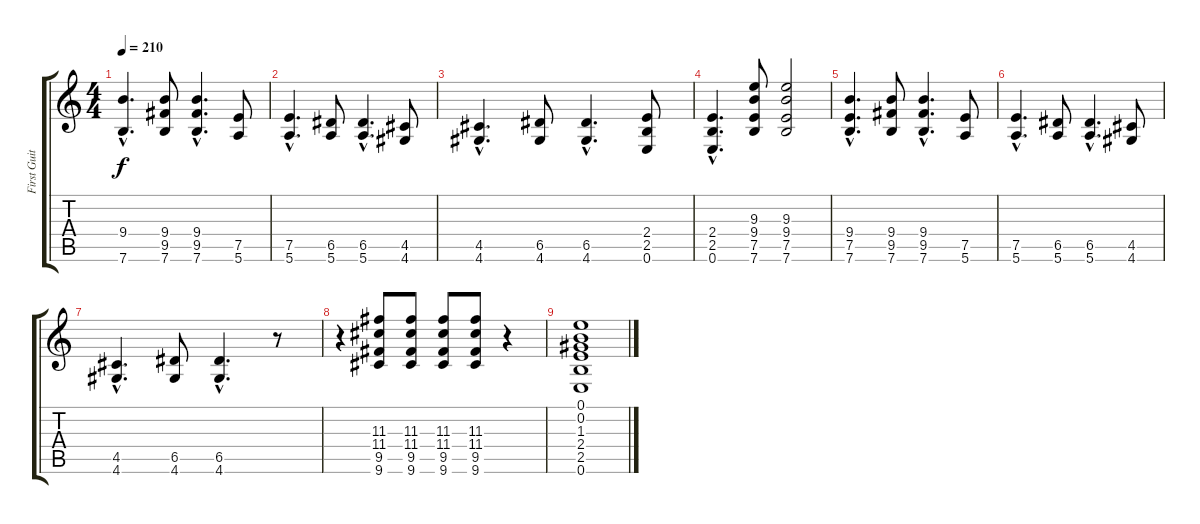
\track ("First Guitar" "First Guit") {instrument distortionguitar}
\staff {score tabs}
\tuning (E4 B3 G3 D3 A2 E2) {hide}
\ts (4 4)
\tempo 210
\clef g2
\ks c
(9.4{hac} 7.6{hac}).4{d dy f} (9.4 9.5 7.6).8 (9.4{hac} 9.5{hac} 7.6{hac}).4{d} (7.5 5.6).8 |
(7.5{hac} 5.6{hac}).4{d} (6.5 5.6).8 (6.5{hac} 5.6{hac}).4{d} (4.5 4.6).8 |
(4.5{hac} 4.6{hac}).4{d} (6.5 4.6).8 (6.5{hac} 4.6{hac}).4{d} (2.4 2.5 0.6).8 |
(2.4{hac} 2.5{hac} 0.6{hac}).4{d} (9.3 9.4 7.5 7.6).8 (9.3 9.4 7.5 7.6).2 |
(9.4{hac} 7.5{hac} 7.6{hac}).4{d} (9.4 9.5 7.6).8 (9.4{hac} 9.5{hac} 7.6{hac}).4{d} (7.5 5.6).8 |
(7.5{hac} 5.6{hac}).4{d} (6.5 5.6).8 (6.5{hac} 5.6{hac}).4{d} (4.5 4.6).8 |
(4.5{hac} 4.6{hac}).4{d} (6.5 4.6).8 (6.5{hac} 4.6{hac}).4{d} r.8 |
r.4 (11.3 11.4 9.5 9.6).8 (11.3 11.4 9.5 9.6).8 (11.3 11.4 9.5 9.6).8 (11.3 11.4 9.5 9.6).8 r.4 |
(0.1 0.2 1.3 2.4 2.5 0.6).1
